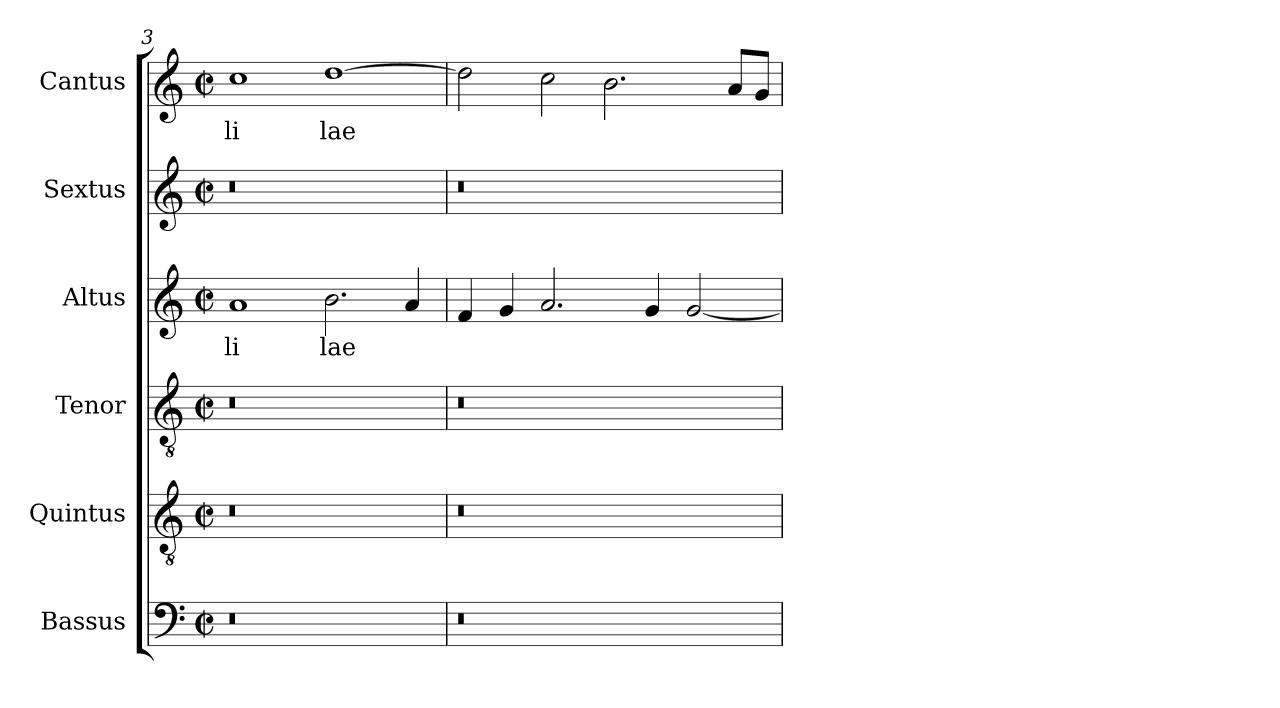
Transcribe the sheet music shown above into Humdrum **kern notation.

**kern	**kern	**kern	**kern	**text	**kern	**kern	**text
*part6	*part5	*part4	*part3	*part3	*part2	*part1	*part1
*staff6	*staff5	*staff4	*staff3	*staff3	*staff2	*staff1	*staff1
*I"Bassus	*I"Quintus	*I"Tenor	*I"Altus	*	*I"Sextus	*I"Cantus	*
*clefF4	*clefGv2	*clefGv2	*clefG2	*	*clefG2	*clefG2	*
*M2/2	*M2/2	*M2/2	*M2/2	*	*M2/2	*M2/2	*
*met(c|)	*met(c|)	*met(c|)	*met(c|)	*	*met(c|)	*met(c|)	*
=3	=3	=3	=3	=3	=3	=3	=3
!	!	!	!	!LO:LY:b:cj	!	!	!LO:LY:b:cj
0r	0r	0r	1a	li	0r	1cc	li
!	!	!	!	!LO:LY:b	!	!	!LO:LY:b:cj
.	.	.	2.b\	lae	.	[>1dd	lae
.	.	.	4a/	.	.	.	.
=4	=4	=4	=4	=4	=4	=4	=4
0r	0r	0r	4f/	.	0r	2dd\]	.
.	.	.	4g/	.	.	.	.
.	.	.	2.a/	.	.	2cc\	.
.	.	.	.	.	.	2.b\	.
.	.	.	4g/	.	.	.	.
.	.	.	[<2g/	.	.	.	.
.	.	.	.	.	.	8a/L	.
.	.	.	.	.	.	8g/J	.
=	=	=	=	=	=	=	=
*-	*-	*-	*-	*-	*-	*-	*-
